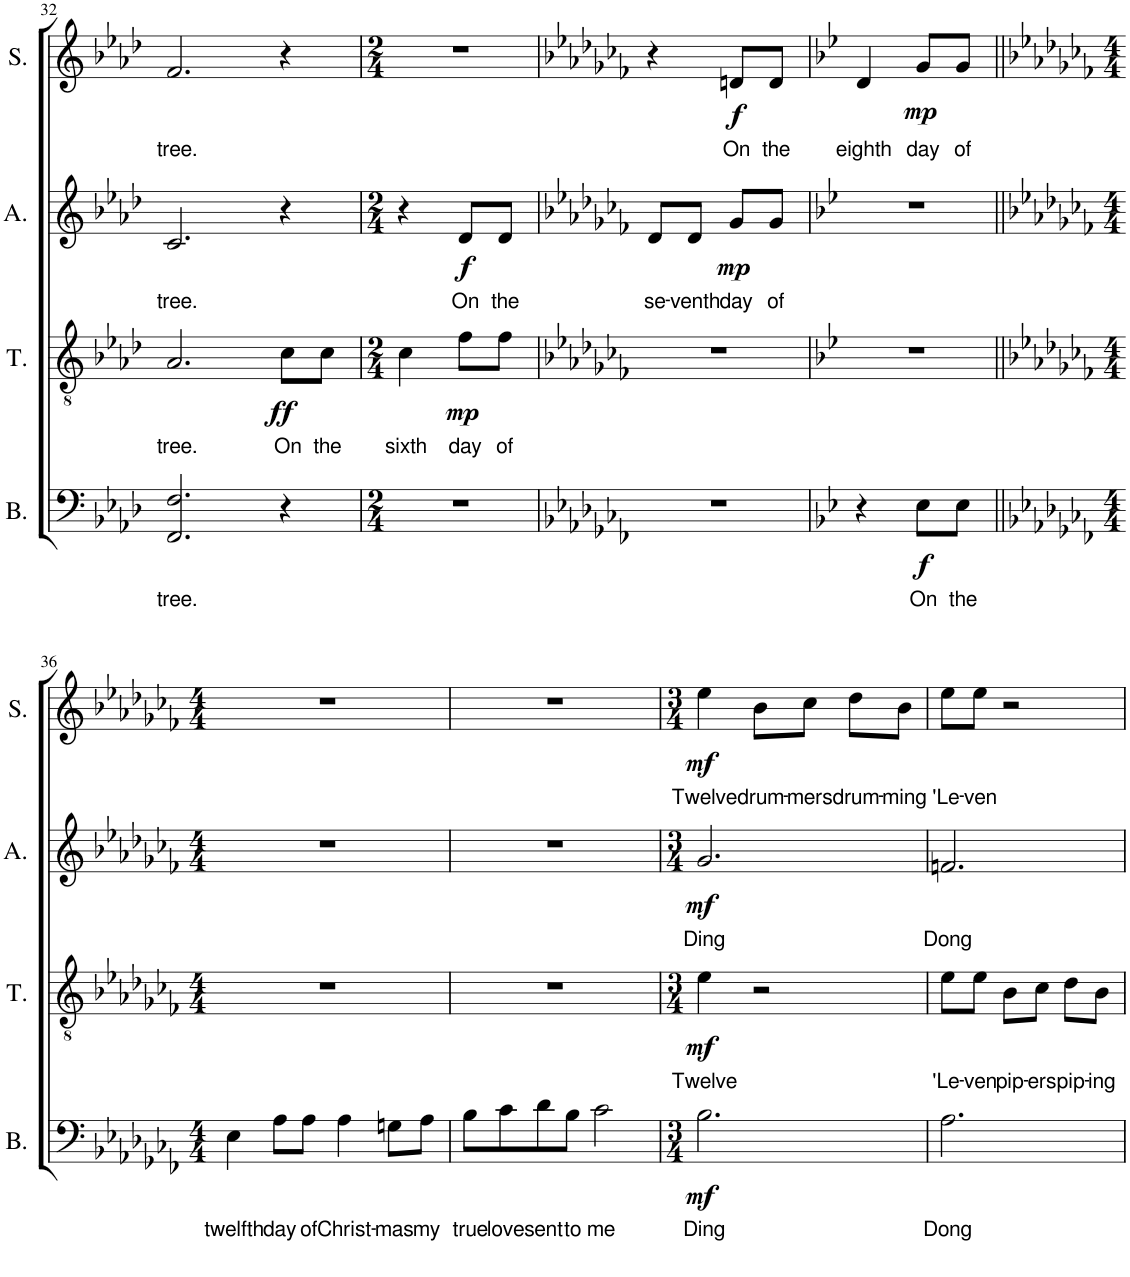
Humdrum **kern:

**kern	**text	**dynam	**kern	**text	**dynam	**kern	**text	**dynam	**kern	**text	**dynam
*part4	*part4	*part4	*part3	*part3	*part3	*part2	*part2	*part2	*part1	*part1	*part1
*staff4	*staff4	*staff4	*staff3	*staff3	*staff3	*staff2	*staff2	*staff2	*staff1	*staff1	*staff1
*I"Bass	*	*	*I"Tenor	*	*	*I"Alto	*	*	*I"Soprano	*	*
*I'B.	*	*	*I'T.	*	*	*I'A.	*	*	*I'S.	*	*
!!LO:PB:g=z
*clefF4	*	*	*clefGv2	*	*	*clefG2	*	*	*clefG2	*	*
*k[b-e-a-d-]	*	*	*k[b-e-a-d-]	*	*	*k[b-e-a-d-]	*	*	*k[b-e-a-d-]	*	*
*M4/4	*	*	*M4/4	*	*	*M4/4	*	*	*M4/4	*	*
=32	=32	=32	=32	=32	=32	=32	=32	=32	=32	=32	=32
!	!LO:LY:b	!	!	!LO:LY:b	!	!	!LO:LY:b	!	!	!LO:LY:b	!
2.FF/ 2.F/	tree.	.	2.A-/	tree.	.	2.c/	tree.	.	2.f/	tree.	.
!	!	!	!	!LO:LY:b	!LO:DY:b	!	!	!	!	!	!
4r	.	.	8c\L	On	ff	4r	.	.	4r	.	.
!	!	!	!	!LO:LY:b	!	!	!	!	!	!	!
.	.	.	8c\J	the	.	.	.	.	.	.	.
=33	=33	=33	=33	=33	=33	=33	=33	=33	=33	=33	=33
*M2/4	*	*	*M2/4	*	*	*M2/4	*	*	*M2/4	*	*
!	!	!	!	!LO:LY:b	!	!	!	!	!	!	!
2r	.	.	4c\	sixth	.	4r	.	.	2r	.	.
!	!	!	!	!LO:LY:b	!LO:DY:b	!	!LO:LY:b	!LO:DY:b	!	!	!
.	.	.	8f\L	day	mp	8d-/L	On	f	.	.	.
!	!	!	!	!LO:LY:b	!	!	!LO:LY:b	!	!	!	!
.	.	.	8f\J	of	.	8d-/J	the	.	.	.	.
=34	=34	=34	=34	=34	=34	=34	=34	=34	=34	=34	=34
*k[b-e-a-d-g-c-f-]	*	*	*k[b-e-a-d-g-c-f-]	*	*	*k[b-e-a-d-g-c-f-]	*	*	*k[b-e-a-d-g-c-f-]	*	*
!	!	!	!	!	!	!	!LO:LY:b	!	!	!	!
2r	.	.	2r	.	.	8d-/L	se-	.	4r	.	.
!	!	!	!	!	!	!	!LO:LY:b	!	!	!	!
.	.	.	.	.	.	8d-/J	-venth	.	.	.	.
!	!	!	!	!	!	!	!LO:LY:b	!LO:DY:b	!	!LO:LY:b	!LO:DY:b
.	.	.	.	.	.	8g-/L	day	mp	8dn/L	On	f
!	!	!	!	!	!	!	!LO:LY:b	!	!	!LO:LY:b	!
.	.	.	.	.	.	8g-/J	of	.	8d/J	the	.
=35	=35	=35	=35	=35	=35	=35	=35	=35	=35	=35	=35
*k[b-e-]	*	*	*k[b-e-]	*	*	*k[b-e-]	*	*	*k[b-e-]	*	*
!	!	!	!	!	!	!	!	!	!	!LO:LY:b	!
4r	.	.	2r	.	.	2r	.	.	4d/	eighth	.
!	!LO:LY:b	!LO:DY:b	!	!	!	!	!	!	!	!LO:LY:b	!LO:DY:b
8E-\L	On	f	.	.	.	.	.	.	8g/L	day	mp
!	!LO:LY:b	!	!	!	!	!	!	!	!	!LO:LY:b	!
8E-\J	the	.	.	.	.	.	.	.	8g/J	of	.
!!LO:LB:g=z
=36||	=36||	=36||	=36||	=36||	=36||	=36||	=36||	=36||	=36||	=36||	=36||
*k[b-e-a-d-g-c-f-]	*	*	*k[b-e-a-d-g-c-f-]	*	*	*k[b-e-a-d-g-c-f-]	*	*	*k[b-e-a-d-g-c-f-]	*	*
*M4/4	*	*	*M4/4	*	*	*M4/4	*	*	*M4/4	*	*
!	!LO:LY:b	!	!	!	!	!	!	!	!	!	!
4E-\	twelfth	.	1r	.	.	1r	.	.	1r	.	.
!	!LO:LY:b	!	!	!	!	!	!	!	!	!	!
8A-\L	day	.	.	.	.	.	.	.	.	.	.
!	!LO:LY:b	!	!	!	!	!	!	!	!	!	!
8A-\J	of	.	.	.	.	.	.	.	.	.	.
!	!LO:LY:b	!	!	!	!	!	!	!	!	!	!
4A-\	Christ-	.	.	.	.	.	.	.	.	.	.
!	!LO:LY:b	!	!	!	!	!	!	!	!	!	!
8Gn\L	-mas	.	.	.	.	.	.	.	.	.	.
!	!LO:LY:b	!	!	!	!	!	!	!	!	!	!
8A-\J	my	.	.	.	.	.	.	.	.	.	.
=37	=37	=37	=37	=37	=37	=37	=37	=37	=37	=37	=37
!	!LO:LY:b	!	!	!	!	!	!	!	!	!	!
8B-\L	true	.	1r	.	.	1r	.	.	1r	.	.
!	!LO:LY:b	!	!	!	!	!	!	!	!	!	!
8c-\	love	.	.	.	.	.	.	.	.	.	.
!	!LO:LY:b	!	!	!	!	!	!	!	!	!	!
8d-\	sent	.	.	.	.	.	.	.	.	.	.
!	!LO:LY:b	!	!	!	!	!	!	!	!	!	!
8B-\J	to	.	.	.	.	.	.	.	.	.	.
!	!LO:LY:b	!	!	!	!	!	!	!	!	!	!
2c-\	me	.	.	.	.	.	.	.	.	.	.
=38	=38	=38	=38	=38	=38	=38	=38	=38	=38	=38	=38
*M3/4	*	*	*M3/4	*	*	*M3/4	*	*	*M3/4	*	*
!	!LO:LY:b	!LO:DY:b	!	!LO:LY:b	!LO:DY:b	!	!LO:LY:b	!LO:DY:b	!	!LO:LY:b	!LO:DY:b
2.B-\	Ding	mf	4e-\	Twelve	mf	2.g-/	Ding	mf	4ee-\	Twelve	mf
!	!	!	!	!	!	!	!	!	!	!LO:LY:b	!
.	.	.	2r	.	.	.	.	.	8b-\L	drum-	.
!	!	!	!	!	!	!	!	!	!	!LO:LY:b	!
.	.	.	.	.	.	.	.	.	8cc-\J	-mers	.
!	!	!	!	!	!	!	!	!	!	!LO:LY:b	!
.	.	.	.	.	.	.	.	.	8dd-\L	drum-	.
!	!	!	!	!	!	!	!	!	!	!LO:LY:b	!
.	.	.	.	.	.	.	.	.	8b-\J	-ming	.
=39	=39	=39	=39	=39	=39	=39	=39	=39	=39	=39	=39
!	!LO:LY:b	!	!	!LO:LY:b	!	!	!LO:LY:b	!	!	!LO:LY:b	!
2.A-\	Dong	.	8e-\L	'Le-	.	2.fn/	Dong	.	8ee-\L	'Le-	.
!	!	!	!	!LO:LY:b	!	!	!	!	!	!LO:LY:b	!
.	.	.	8e-\J	-ven	.	.	.	.	8ee-\J	-ven	.
!	!	!	!	!LO:LY:b	!	!	!	!	!	!	!
.	.	.	8B-\L	pip-	.	.	.	.	2r	.	.
!	!	!	!	!LO:LY:b	!	!	!	!	!	!	!
.	.	.	8c-\J	-ers	.	.	.	.	.	.	.
!	!	!	!	!LO:LY:b	!	!	!	!	!	!	!
.	.	.	8d-\L	pip-	.	.	.	.	.	.	.
!	!	!	!	!LO:LY:b	!	!	!	!	!	!	!
.	.	.	8B-\J	-ing	.	.	.	.	.	.	.
=	=	=	=	=	=	=	=	=	=	=	=
*-	*-	*-	*-	*-	*-	*-	*-	*-	*-	*-	*-
